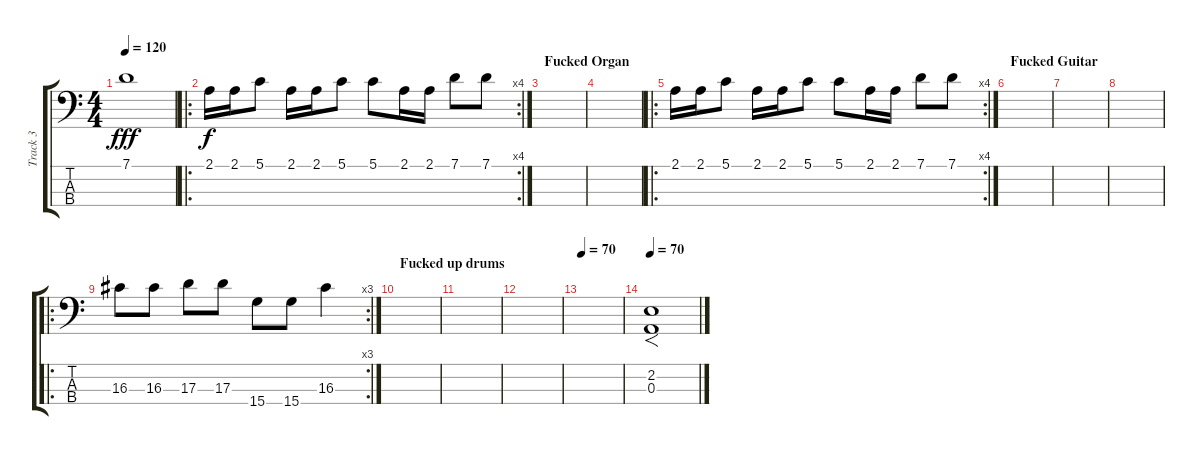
\track ("Track 3" "Track 3") {instrument slapbass2}
\staff {score tabs}
\tuning (G2 D2 A1 E1) {hide}
\ts (4 4)
\tempo 120
\clef f4
\ks c
7.1.1{dy fff} |
\ro
\rc 4
2.1.16{dy f instrument slapbass2} 2.1.16 5.1.8 2.1.16 2.1.16 5.1.8 5.1.8 2.1.16 2.1.16 7.1.8 7.1.8 |
\section ("" "Fucked Organ")
|
|
\ro
\rc 4
2.1.16{instrument slapbass2} 2.1.16 5.1.8 2.1.16 2.1.16 5.1.8 5.1.8 2.1.16 2.1.16 7.1.8 7.1.8 |
\section ("" "Fucked Guitar")
|
|
|
\ro
\rc 3
16.3.8 16.3.8 17.3.8 17.3.8 15.4.8 15.4.8 16.3.4 |
\section ("" "Fucked up drums")
|
|
|
\tempo 70
|
\tempo 120
\tempo 70
(2.2 0.3).1{f}
